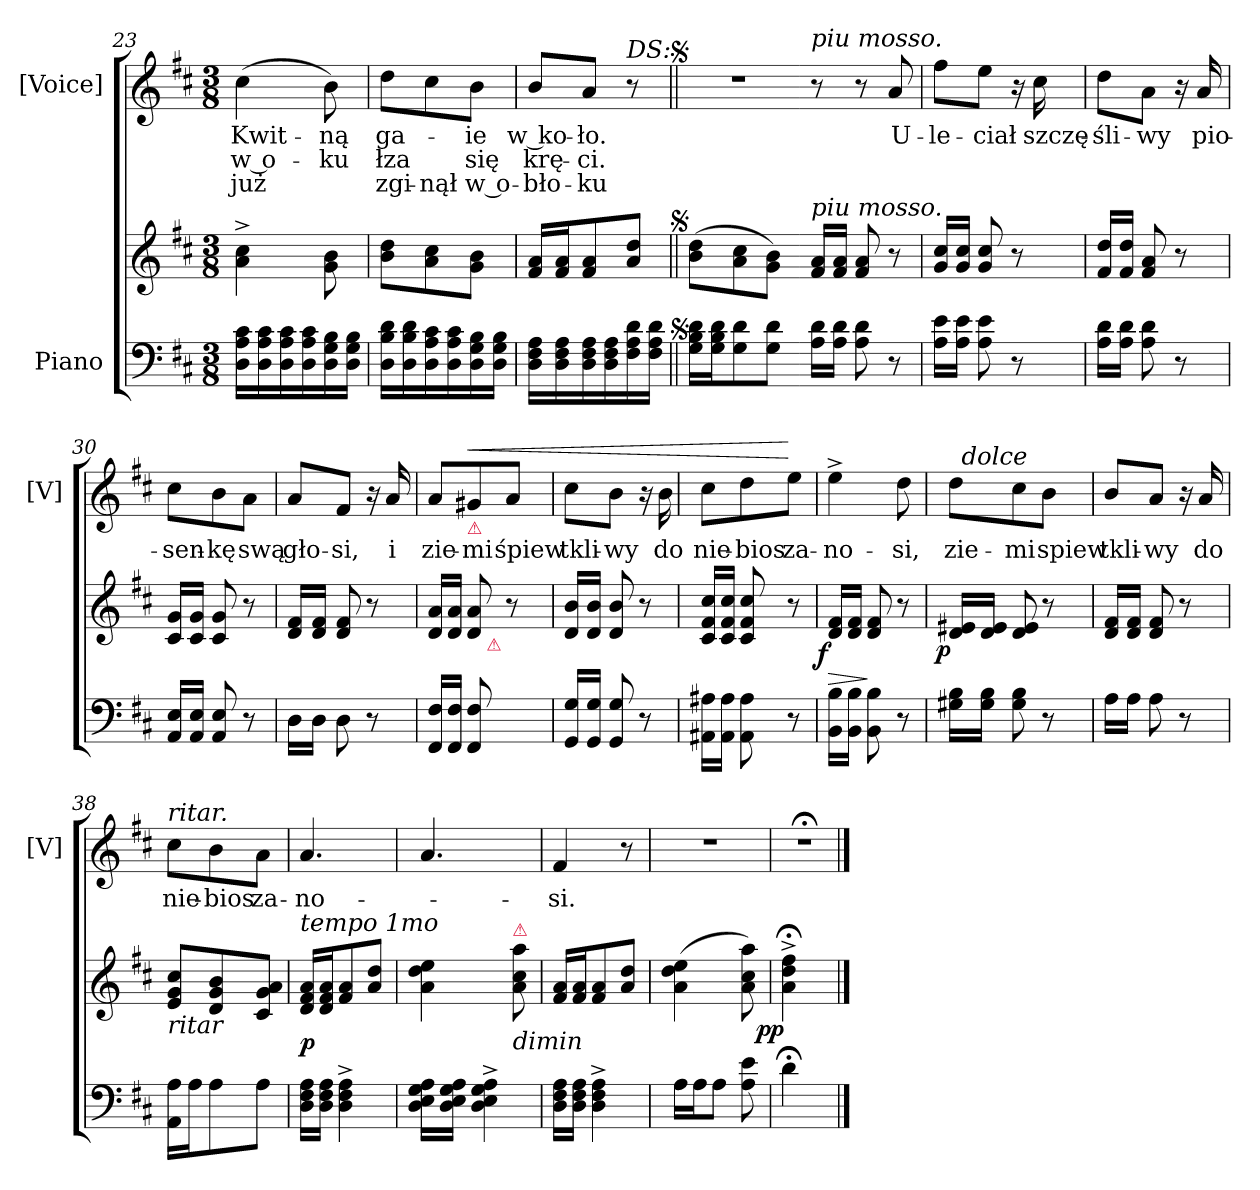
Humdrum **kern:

**kern	**kern	**dynam	**kern	**text	**text	**text	**dynam
*part2	*part2	*part2	*part1	*part1	*part1	*part1	*part1
*staff3	*staff2	*staff2/3	*staff1	*staff1	*staff1	*staff1	*staff1
*I"Piano	*	*	*I"[Voice]	*	*	*	*
*	*	*	*I'[V]	*	*	*	*
*clefF4	*clefG2	*	*clefG2	*	*	*	*
*k[f#c#]	*k[f#c#]	*	*k[f#c#]	*	*	*	*
*M3/8	*M3/8	*	*M3/8	*	*	*	*
=23	=23	=23	=23	=23	=23	=23	=23
16D\ 16A\ 16c#\LL	4a^<\ 4cc#^<\	.	(>4cc#\	Kwit-	w o-	już	.
16D\ 16A\ 16c#\	.	.	.	.	.	.	.
16D\ 16A\ 16c#\	.	.	.	.	.	.	.
16D\ 16A\ 16c#\	.	.	.	.	.	.	.
16D\ 16G\ 16B\	8g\ 8b\	.	8b\)	-ną	-ku	.	.
16D\ 16G\ 16B\JJ	.	.	.	.	.	.	.
=24	=24	=24	=24	=24	=24	=24	=24
16D\ 16B\ 16d\LL	8b\ 8dd\L	.	8dd\L	ga-	łza	zgi-	.
16D\ 16B\ 16d\	.	.	.	.	.	.	.
16D\ 16A\ 16c#\	8a\ 8cc#\	.	8cc#\	.	.	-nął	.
16D\ 16A\ 16c#\	.	.	.	.	.	.	.
16D\ 16G\ 16B\	8g\ 8b\J	.	8b\J	-ie	się	w o-	.
16D\ 16G\ 16B\JJ	.	.	.	.	.	.	.
=25	=25	=25	=25	=25	=25	=25	=25
16D\ 16F#\ 16A\LL	16f#/ 16a/LL	.	8b/L	w ko-	krę-	-bło-	.
16D\ 16F#\ 16A\	16f#/ 16a/J	.	.	.	.	.	.
16D\ 16F#\ 16A\	8f#/ 8a/	.	8a/J	-ło.	-ci.	-ku	.
16D\ 16F#\ 16A\	.	.	.	.	.	.	.
!	!	!	!LO:TX:a:i:t=DS&colon;	!	!	!	!
16F#\ 16A\ 16d\	8a/ 8dd/J	.	8r	.	.	.	.
16F#\ 16A\ 16d\JJ	.	.	.	.	.	.	.
!	!	!	!LO:TX:a:t=[segno]	!	!	!	!
!	!LO:TX:a:t=[segno]	!	!	!	!	!	!
!LO:TX:a:t=[segno]	!	!	!	!	!	!	!
=26||	=26||	=26||	=26||	=26||	=26||	=26||	=26||
16G\ 16B\ 16d\LL	(>8b\ 8dd\L	.	4.r	.	.	.	.
16G\ 16B\ 16d\J	.	.	.	.	.	.	.
8G\ 8d\	8a\ 8cc#\	.	.	.	.	.	.
8G\ 8d\J	8g\ 8b\J)	.	.	.	.	.	.
=27-	=27-	=27-	=27-	=27-	=27-	=27-	=27-
!	!	!	!LO:TX:a:i:t=piu mosso.	!	!	!	!
!	!LO:TX:a:i:t=piu mosso.	!	!	!	!	!	!
16A\ 16d\LL	16f#/ 16a/LL	.	8r	.	.	.	.
16A\ 16d\JJ	16f#/ 16a/JJ	.	.	.	.	.	.
8A\ 8d\	8f#/ 8a/	.	8r	.	.	.	.
8r	8r	.	8a/	U-	.	.	.
=28	=28	=28	=28	=28	=28	=28	=28
16A\ 16e\LL	16g/ 16cc#/LL	.	8ff#\L	-le-	.	.	.
16A\ 16e\JJ	16g/ 16cc#/JJ	.	.	.	.	.	.
8A\ 8e\	8g/ 8cc#/	.	8ee\J	-ciał	.	.	.
8r	8r	.	16r	.	.	.	.
.	.	.	16cc#\	szczę-	.	.	.
=29	=29	=29	=29	=29	=29	=29	=29
16A\ 16d\LL	16f#/ 16dd/LL	.	8dd\L	-śli-	.	.	.
16A\ 16d\JJ	16f#/ 16dd/JJ	.	.	.	.	.	.
8A\ 8d\	8f#/ 8a/	.	8a\J	-wy	.	.	.
8r	8r	.	16r	.	.	.	.
.	.	.	16a/	pio-	.	.	.
=30	=30	=30	=30	=30	=30	=30	=30
16AA/ 16E/LL	16c#/ 16g/LL	.	8cc#\L	-sen-	.	.	.
16AA/ 16E/JJ	16c#/ 16g/JJ	.	.	.	.	.	.
8AA/ 8E/	8c#/ 8g/	.	8b\	-kę	.	.	.
8r	8r	.	8a\J	swą	.	.	.
=31	=31	=31	=31	=31	=31	=31	=31
16D\LL	16d/ 16f#/LL	.	8a/L	gło-	.	.	.
16D\JJ	16d/ 16f#/JJ	.	.	.	.	.	.
8D\	8d/ 8f#/	.	8f#/J	-si,	.	.	.
8r	8r	.	16r	.	.	.	.
.	.	.	16a/	i	.	.	.
=32	=32	=32	=32	=32	=32	=32	=32
!	!LO:TX:a:i:t=accellerando.	!	!	!	!	!	!
*	*^	*	*	*	*	*	*
16FF#/ 16F#/LL	16d/ 16a/LL	8.ryy	.	8a/L	zie-	.	.	.
16FF#/ 16F#/JJ	16d/ 16a/JJ	.	.	.	.	.	.	.
!	!	!	!	!LO:TX:b:i:color=crimson:t=⚠	!	!	!	!
!	!	!	!	!	!	!	!	!LO:HP:a
8FF#/ 8F#/	8d/ 8a/	.	.	8g#X/	-mi	.	.	<
!	!	!LO:TX:b:i:color=crimson:t=⚠	!	!	!	!	!	!
.	.	8.ryy	.	.	.	.	.	.
8ryy	8r	.	.	8a/J	śpiew	.	.	.
*	*v	*v	*	*	*	*	*	*
=33	=33	=33	=33	=33	=33	=33	=33
16GG/ 16G/LL	16d/ 16b/LL	.	8cc#\L	tkli-	.	.	.
16GG/ 16G/JJ	16d/ 16b/JJ	.	.	.	.	.	.
8GG/ 8G/	8d/ 8b/	.	8b\J	-wy	.	.	.
8r	8r	.	16r	.	.	.	.
.	.	.	16b\	do	.	.	.
=34	=34	=34	=34	=34	=34	=34	=34
16AA#X\ 16A#X\LL	16c#/ 16f#/ 16cc#/LL	.	8cc#\L	nie-	.	.	.
16AA#\ 16A#\JJ	16c#/ 16f#/ 16cc#/JJ	.	.	.	.	.	.
8AA#\ 8A#\	8c#/ 8f#/ 8cc#/	.	8dd\	-bios	.	.	.
8r	8r	.	8ee\J	za-	.	.	[
=35	=35	=35	=35	=35	=35	=35	=35
!	!	!LO:DY:n=1:b:rj	!	!	!	!	!
16BB\ 16B\LL	16d/ 16f#/LL	> f	4ee^\	-no-	.	.	.
16BB\ 16B\JJ	16d/ 16f#/JJ	.	.	.	.	.	.
8BB\ 8B\	8d/ 8f#/	]	.	.	.	.	.
8r	8r	.	8dd\	-si,	.	.	.
=36	=36	=36	=36	=36	=36	=36	=36
!	!	!LO:DY:b:rj	!	!	!	!	!
*	*	*	*^	*	*	*	*
16G#X\ 16B\LL	16d/ 16e#X/LL	p	8dd\L	32ryy	zie-	.	.	.
!	!	!	!	!LO:TX:a:i:t=dolce	!	!	!	!
.	.	.	.	4ryy	.	.	.	.
16G#\ 16B\JJ	16d/ 16e#/JJ	.	.	.	.	.	.	.
8G#\ 8B\	8d/ 8e#/	.	8cc#\	.	-mi	.	.	.
8r	8r	.	8b\J	.	spiew	.	.	.
.	.	.	.	16.ryy	.	.	.	.
*	*	*	*v	*v	*	*	*	*
=37	=37	=37	=37	=37	=37	=37	=37
16A\LL	16d/ 16f#/LL	.	8b/L	tkli-	.	.	.
16A\JJ	16d/ 16f#/JJ	.	.	.	.	.	.
8A\	8d/ 8f#/	.	8a/J	-wy	.	.	.
8r	8r	.	16r	.	.	.	.
.	.	.	16a/	do	.	.	.
=38	=38	=38	=38	=38	=38	=38	=38
!	!	!	!LO:TX:a:i:t=ritar.	!	!	!	!
!	!LO:TX:b:i:t=ritar	!	!	!	!	!	!
16AA\ 16A\LL	8e/ 8g/ 8cc#/L	.	8cc#\L	nie-	.	.	.
16A\J	.	.	.	.	.	.	.
8A\	8d/ 8g/ 8b/	.	8b\	-bios	.	.	.
8A\J	8c#/ 8g/ 8a/J	.	8a\J	za-	.	.	.
=39	=39	=39	=39	=39	=39	=39	=39
!	!LO:TX:a:i:t=tempo 1mo	!	!	!	!	!	!
16D\ 16F#\ 16A\LL	16d/ 16f#/ 16a/LL	p	4.a/	-no-	.	.	.
16D\ 16F#\ 16A\JJ	16d/ 16f#/ 16a/J	.	.	.	.	.	.
4D^>\ 4F#^>\ 4A^>\	8f#/ 8a/	.	.	.	.	.	.
.	8a/ 8dd/J	.	.	.	.	.	.
=40	=40	=40	=40	=40	=40	=40	=40
16D\ 16E\ 16G\ 16A\LL	4a\ 4dd\ 4ee\	.	4.a/	.	.	.	.
16D\ 16E\ 16G\ 16A\JJ	.	.	.	.	.	.	.
4D^<\ 4E^<\ 4G^<\ 4A^<\	.	.	.	.	.	.	.
!	!LO:TX:c:i:t=dimin	!	!	!	!	!	!
!	!LO:TX:a:color=crimson:t=⚠	!	!	!	!	!	!
.	8a\ 8cc#\ 8aa\	.	.	.	.	.	.
=41	=41	=41	=41	=41	=41	=41	=41
16D\ 16F#\ 16A\LL	16f#/ 16a/LL	.	4f#/	-si.	.	.	.
16D\ 16F#\ 16A\JJ	16f#/ 16a/J	.	.	.	.	.	.
4D^<\ 4F#^<\ 4A^<\	8f#/ 8a/	.	.	.	.	.	.
.	8a/ 8dd/J	.	8r	.	.	.	.
=42	=42	=42	=42	=42	=42	=42	=42
16A\LL	(>4a\ 4dd\ 4ee\	.	4.r	.	.	.	.
16A\J	.	.	.	.	.	.	.
8A\J	.	.	.	.	.	.	.
8A\ 8e\	8a\ 8cc#\ 8aa\)	.	.	.	.	.	.
=43	=43	=43	=43	=43	=43	=43	=43
!LO:N:vis=4	!LO:N:vis=4	!LO:DY:b:rj	!	!	!	!	!
4.d;\	4.a;<^<\ 4.dd;<^<\ 4.ff#;<^<\	pp.	4.r;<	.	.	.	.
==	==	==	==	==	==	==	==
*-	*-	*-	*-	*-	*-	*-	*-
